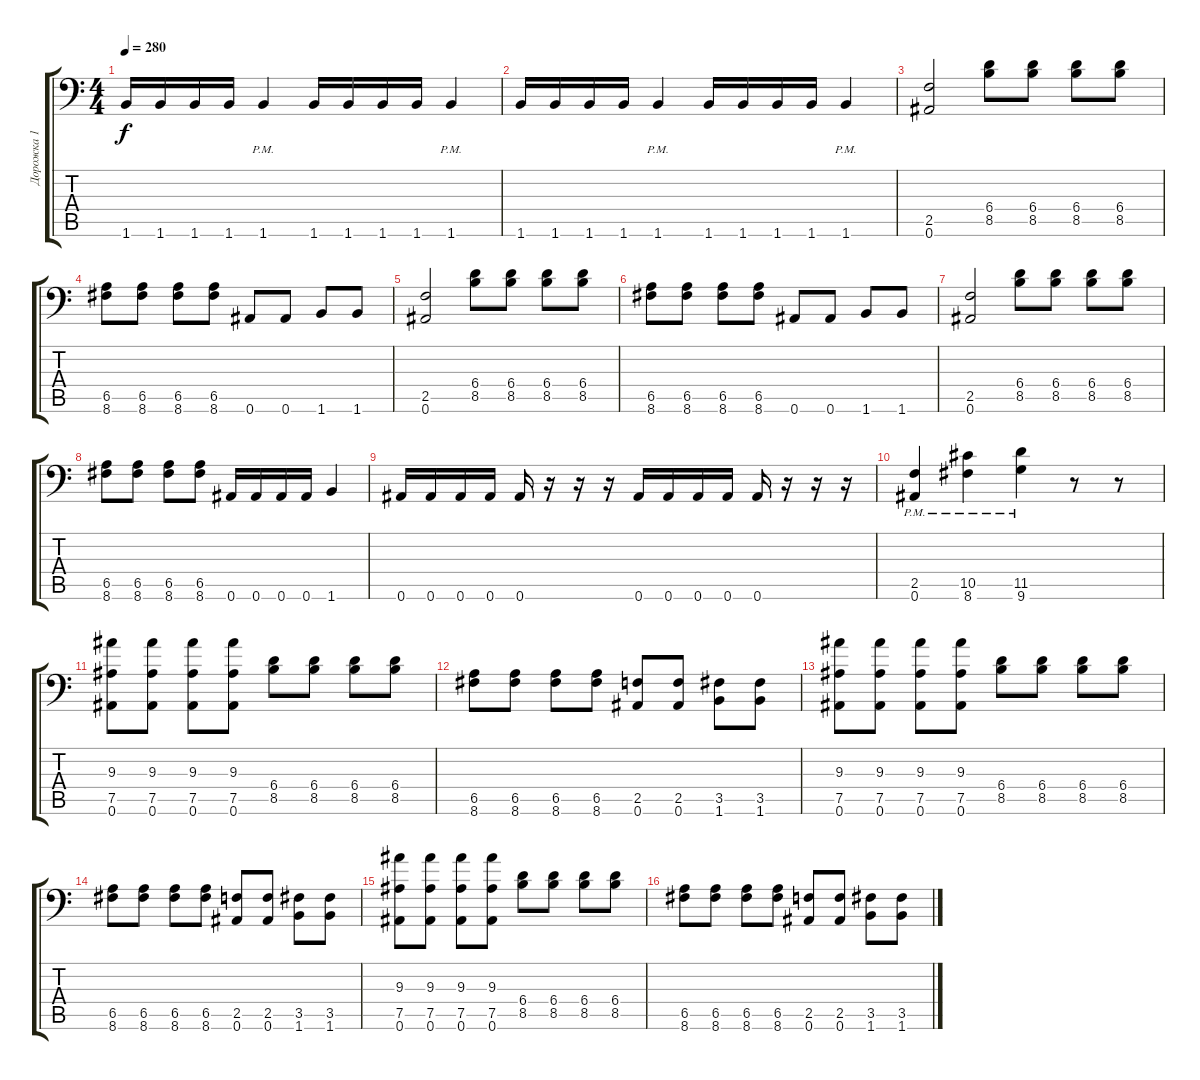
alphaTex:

\track ("Дорожка 1" "Дорожка 1") {instrument distortionguitar}
\staff {score tabs}
\tuning (Bb3 F3 Db3 Ab2 Eb2 Bb1) {hide}
\ts (4 4)
\tempo 280
\clef f4
\ks c
1.6.16{dy f} 1.6.16 1.6.16 1.6.16 1.6{pm}.4 1.6.16 1.6.16 1.6.16 1.6.16 1.6{pm}.4 |
1.6.16 1.6.16 1.6.16 1.6.16 1.6{pm}.4 1.6.16 1.6.16 1.6.16 1.6.16 1.6{pm}.4 |
(2.5 0.6).2 (6.4 8.5).8 (6.4 8.5).8 (6.4 8.5).8 (6.4 8.5).8 |
(6.5 8.6).8 (6.5 8.6).8 (6.5 8.6).8 (6.5 8.6).8 0.6.8 0.6.8 1.6.8 1.6.8 |
(2.5 0.6).2 (6.4 8.5).8 (6.4 8.5).8 (6.4 8.5).8 (6.4 8.5).8 |
(6.5 8.6).8 (6.5 8.6).8 (6.5 8.6).8 (6.5 8.6).8 0.6.8 0.6.8 1.6.8 1.6.8 |
(2.5 0.6).2 (6.4 8.5).8 (6.4 8.5).8 (6.4 8.5).8 (6.4 8.5).8 |
(6.5 8.6).8 (6.5 8.6).8 (6.5 8.6).8 (6.5 8.6).8 0.6.16 0.6.16 0.6.16 0.6.16 1.6.4 |
0.6.16 0.6.16 0.6.16 0.6.16 0.6.16 r.16 r.16 r.16 0.6.16 0.6.16 0.6.16 0.6.16 0.6.16 r.16 r.16 r.16 |
(2.5{pm} 0.6{pm}).4 (10.5{pm} 8.6{pm}).4 (11.5{pm} 9.6{pm}).4 r.8 r.8 |
(9.3 7.5 0.6).8 (9.3 7.5 0.6).8 (9.3 7.5 0.6).8 (9.3 7.5 0.6).8 (6.4 8.5).8 (6.4 8.5).8 (6.4 8.5).8 (6.4 8.5).8 |
(6.5 8.6).8 (6.5 8.6).8 (6.5 8.6).8 (6.5 8.6).8 (2.5 0.6).8 (2.5 0.6).8 (3.5 1.6).8 (3.5 1.6).8 |
(9.3 7.5 0.6).8 (9.3 7.5 0.6).8 (9.3 7.5 0.6).8 (9.3 7.5 0.6).8 (6.4 8.5).8 (6.4 8.5).8 (6.4 8.5).8 (6.4 8.5).8 |
(6.5 8.6).8 (6.5 8.6).8 (6.5 8.6).8 (6.5 8.6).8 (2.5 0.6).8 (2.5 0.6).8 (3.5 1.6).8 (3.5 1.6).8 |
(9.3 7.5 0.6).8 (9.3 7.5 0.6).8 (9.3 7.5 0.6).8 (9.3 7.5 0.6).8 (6.4 8.5).8 (6.4 8.5).8 (6.4 8.5).8 (6.4 8.5).8 |
(6.5 8.6).8 (6.5 8.6).8 (6.5 8.6).8 (6.5 8.6).8 (2.5 0.6).8 (2.5 0.6).8 (3.5 1.6).8 (3.5 1.6).8
